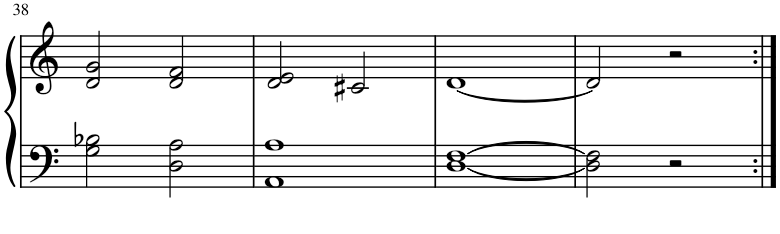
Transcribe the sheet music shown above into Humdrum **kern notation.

**kern	**kern
*part1	*part1
*staff2	*staff1
*I"Piano	*
*I'Pno.	*
!!LO:PB:g=z
*clefF4	*clefG2
*k[]	*k[]
*M4/4	*M4/4
=38	=38
2G\ 2B-X\	2d/ 2g/
2D\ 2A\	2d/ 2f/
=39	=39
1AA 1A	2d/ 2e/
.	2c#X/
=40	=40
[1D [1F	[1d
=41	=41
2D\] 2F\]	2d/]
2r	2r
=:|!	=:|!
*-	*-
